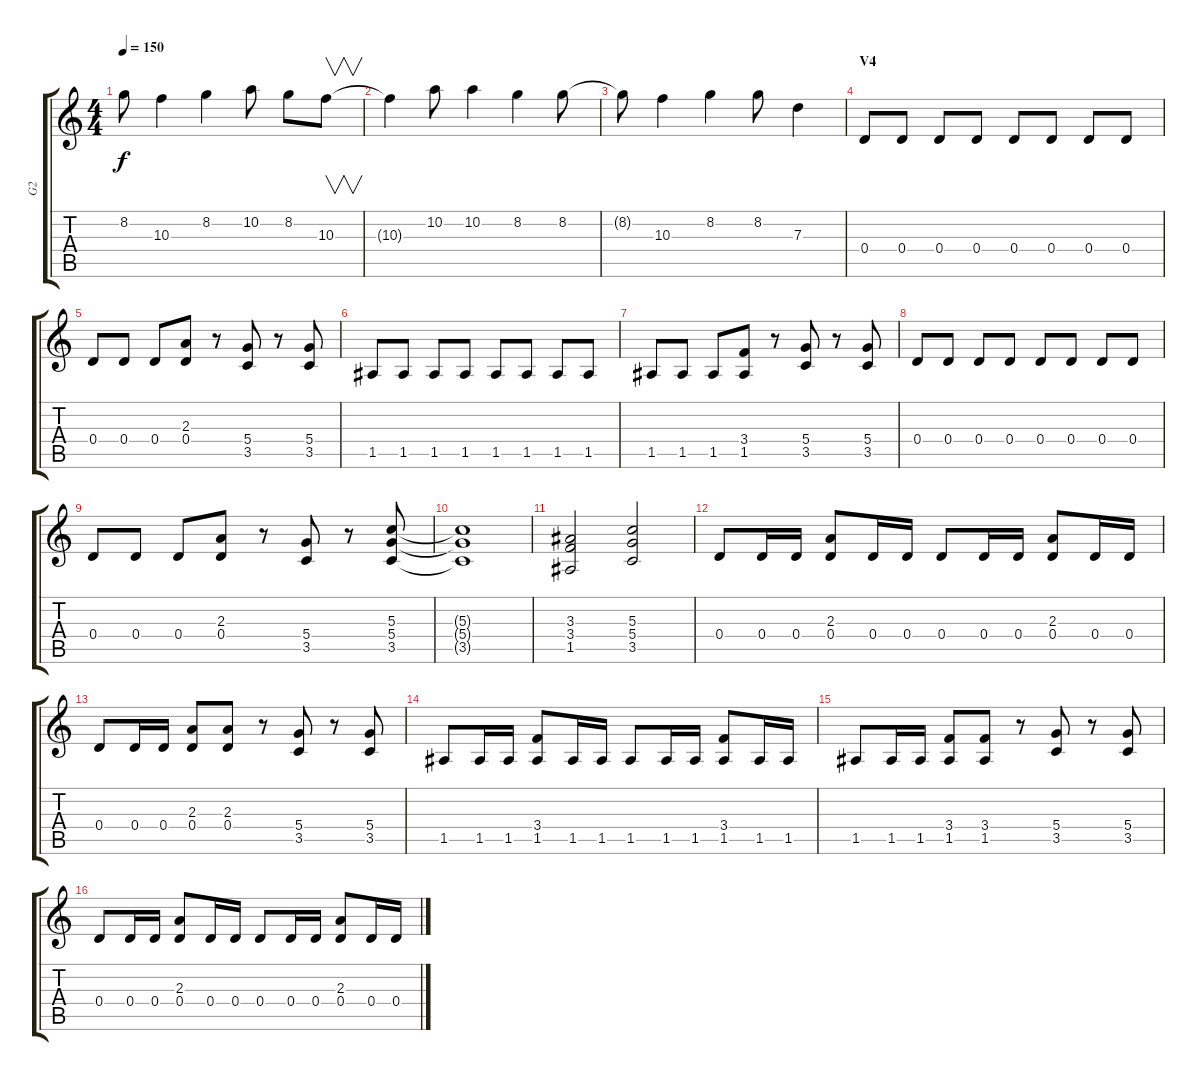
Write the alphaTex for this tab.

\track ("G2" "G2") {instrument distortionguitar}
\staff {score tabs}
\tuning (E4 B3 G3 D3 A2 E2) {hide}
\ts (4 4)
\tempo 150
\clef g2
\ks c
8.2{t}.8{dy f} 10.3.4 8.2.4 10.2.8 8.2.8 10.3.8{v} |
10.3{t}.4 10.2.8 10.2.4 8.2.4 8.2.8 |
8.2{t}.8 10.3.4 8.2.4 8.2.8 7.3.4 |
\section ("" "V4")
0.4.8 0.4.8 0.4.8 0.4.8 0.4.8 0.4.8 0.4.8 0.4.8 |
0.4.8 0.4.8 0.4.8 (2.3 0.4).8 r.8 (5.4 3.5).8 r.8 (5.4 3.5).8 |
1.5.8 1.5.8 1.5.8 1.5.8 1.5.8 1.5.8 1.5.8 1.5.8 |
1.5.8 1.5.8 1.5.8 (3.4 1.5).8 r.8 (5.4 3.5).8 r.8 (5.4 3.5).8 |
0.4.8 0.4.8 0.4.8 0.4.8 0.4.8 0.4.8 0.4.8 0.4.8 |
0.4.8 0.4.8 0.4.8 (2.3 0.4).8 r.8 (5.4 3.5).8 r.8 (5.3 5.4 3.5).8 |
(5.3{t} 5.4{t} 3.5{t}).1 |
(3.3 3.4 1.5).2 (5.3 5.4 3.5).2 |
\section ("" "")
0.4.8 0.4.16 0.4.16 (2.3 0.4).8 0.4.16 0.4.16 0.4.8 0.4.16 0.4.16 (2.3 0.4).8 0.4.16 0.4.16 |
0.4.8 0.4.16 0.4.16 (2.3 0.4).8 (2.3 0.4).8 r.8 (5.4 3.5).8 r.8 (5.4 3.5).8 |
1.5.8 1.5.16 1.5.16 (3.4 1.5).8 1.5.16 1.5.16 1.5.8 1.5.16 1.5.16 (3.4 1.5).8 1.5.16 1.5.16 |
1.5.8 1.5.16 1.5.16 (3.4 1.5).8 (3.4 1.5).8 r.8 (5.4 3.5).8 r.8 (5.4 3.5).8 |
0.4.8 0.4.16 0.4.16 (2.3 0.4).8 0.4.16 0.4.16 0.4.8 0.4.16 0.4.16 (2.3 0.4).8 0.4.16 0.4.16
